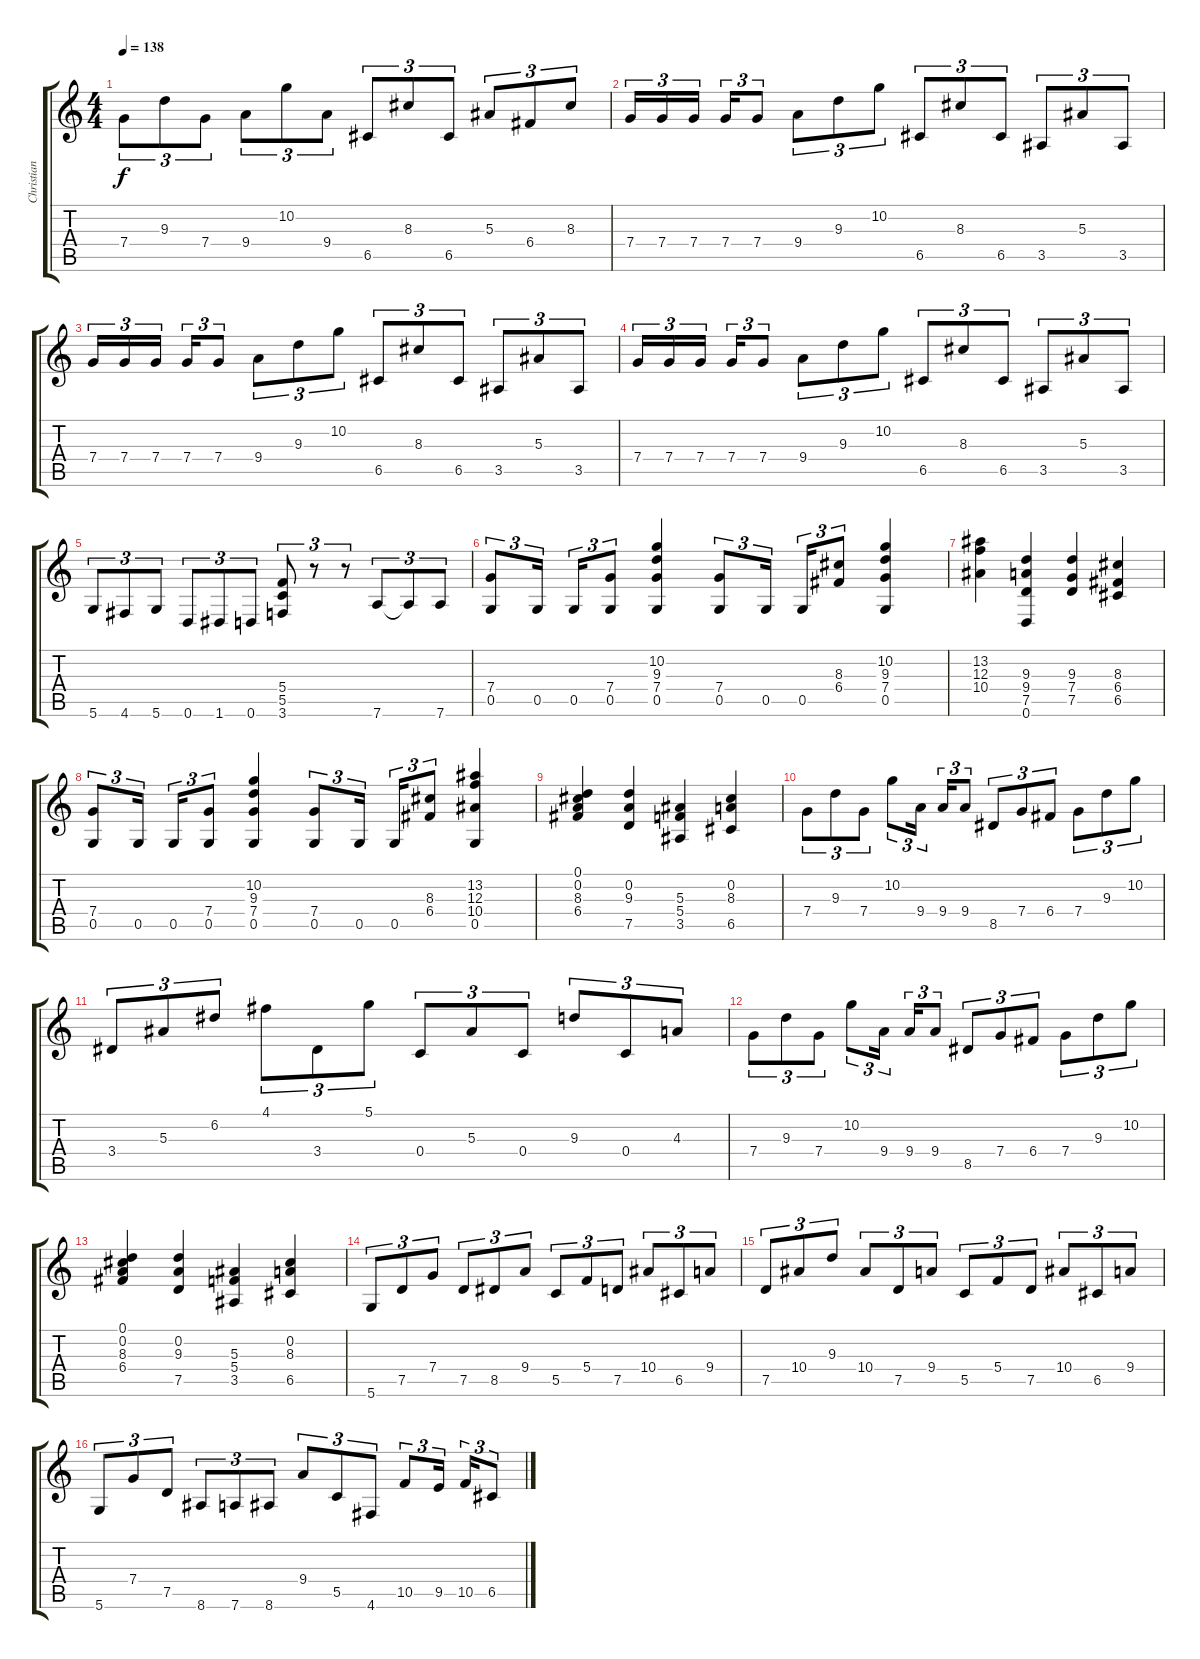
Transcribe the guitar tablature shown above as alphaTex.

\track ("Christian Muenzner" "Christian ") {instrument distortionguitar}
\staff {score tabs}
\tuning (D4 A3 F3 C3 G2 D2) {hide}
\ts (4 4)
\tempo 138
\clef g2
\ks c
7.4.8{tu (3 2) dy f} 9.3.8{tu (3 2)} 7.4.8{tu (3 2)} 9.4.8{tu (3 2)} 10.2.8{tu (3 2)} 9.4.8{tu (3 2)} 6.5.8{tu (3 2)} 8.3.8{tu (3 2)} 6.5.8{tu (3 2)} 5.3.8{tu (3 2)} 6.4.8{tu (3 2)} 8.3.8{tu (3 2)} |
7.4.16{tu (3 2)} 7.4.16{tu (3 2)} 7.4.16{tu (3 2) beam splitsecondary} 7.4.16{tu (3 2)} 7.4.8{tu (3 2)} 9.4.8{tu (3 2)} 9.3.8{tu (3 2)} 10.2.8{tu (3 2)} 6.5.8{tu (3 2)} 8.3.8{tu (3 2)} 6.5.8{tu (3 2)} 3.5.8{tu (3 2)} 5.3.8{tu (3 2)} 3.5.8{tu (3 2)} |
7.4.16{tu (3 2)} 7.4.16{tu (3 2)} 7.4.16{tu (3 2) beam splitsecondary} 7.4.16{tu (3 2)} 7.4.8{tu (3 2)} 9.4.8{tu (3 2)} 9.3.8{tu (3 2)} 10.2.8{tu (3 2)} 6.5.8{tu (3 2)} 8.3.8{tu (3 2)} 6.5.8{tu (3 2)} 3.5.8{tu (3 2)} 5.3.8{tu (3 2)} 3.5.8{tu (3 2)} |
7.4.16{tu (3 2)} 7.4.16{tu (3 2)} 7.4.16{tu (3 2) beam splitsecondary} 7.4.16{tu (3 2)} 7.4.8{tu (3 2)} 9.4.8{tu (3 2)} 9.3.8{tu (3 2)} 10.2.8{tu (3 2)} 6.5.8{tu (3 2)} 8.3.8{tu (3 2)} 6.5.8{tu (3 2)} 3.5.8{tu (3 2)} 5.3.8{tu (3 2)} 3.5.8{tu (3 2)} |
5.6.8{tu (3 2)} 4.6.8{tu (3 2)} 5.6.8{tu (3 2)} 0.6.8{tu (3 2)} 1.6.8{tu (3 2)} 0.6.8{tu (3 2)} (5.4 5.5 3.6).8{tu (3 2)} r.8{tu (3 2)} r.8{tu (3 2)} 7.6.8{tu (3 2)} 7.6{t}.8{tu (3 2)} 7.6.8{tu (3 2)} |
(7.4 0.5).8{tu (3 2)} 0.5.16{tu (3 2) beam splitsecondary} 0.5.16{tu (3 2)} (7.4 0.5).8{tu (3 2)} (10.2 9.3 7.4 0.5).4 (7.4 0.5).8{tu (3 2)} 0.5.16{tu (3 2) beam splitsecondary} 0.5.16{tu (3 2)} (8.3 6.4).8{tu (3 2)} (10.2 9.3 7.4 0.5).4 |
(13.2 12.3 10.4).4 (9.3 9.4 7.5 0.6).4 (9.3 7.4 7.5).4 (8.3 6.4 6.5).4 |
(7.4 0.5).8{tu (3 2)} 0.5.16{tu (3 2) beam splitsecondary} 0.5.16{tu (3 2)} (7.4 0.5).8{tu (3 2)} (10.2 9.3 7.4 0.5).4 (7.4 0.5).8{tu (3 2)} 0.5.16{tu (3 2) beam splitsecondary} 0.5.16{tu (3 2)} (8.3 6.4).8{tu (3 2)} (13.2 12.3 10.4 0.5).4 |
(0.1 0.2 8.3 6.4).4 (0.2 9.3 7.5).4 (5.3 5.4 3.5).4 (0.2 8.3 6.5).4 |
7.4.8{tu (3 2)} 9.3.8{tu (3 2)} 7.4.8{tu (3 2)} 10.2.8{tu (3 2)} 9.4.16{tu (3 2) beam splitsecondary} 9.4.16{tu (3 2)} 9.4.8{tu (3 2)} 8.5.8{tu (3 2)} 7.4.8{tu (3 2)} 6.4.8{tu (3 2)} 7.4.8{tu (3 2)} 9.3.8{tu (3 2)} 10.2.8{tu (3 2)} |
3.4.8{tu (3 2)} 5.3.8{tu (3 2)} 6.2.8{tu (3 2)} 4.1.8{tu (3 2)} 3.4.8{tu (3 2)} 5.1.8{tu (3 2)} 0.4.8{tu (3 2)} 5.3.8{tu (3 2)} 0.4.8{tu (3 2)} 9.3.8{tu (3 2)} 0.4.8{tu (3 2)} 4.3.8{tu (3 2)} |
7.4.8{tu (3 2)} 9.3.8{tu (3 2)} 7.4.8{tu (3 2)} 10.2.8{tu (3 2)} 9.4.16{tu (3 2) beam splitsecondary} 9.4.16{tu (3 2)} 9.4.8{tu (3 2)} 8.5.8{tu (3 2)} 7.4.8{tu (3 2)} 6.4.8{tu (3 2)} 7.4.8{tu (3 2)} 9.3.8{tu (3 2)} 10.2.8{tu (3 2)} |
(0.1 0.2 8.3 6.4).4 (0.2 9.3 7.5).4 (5.3 5.4 3.5).4 (0.2 8.3 6.5).4 |
5.6.8{tu (3 2)} 7.5.8{tu (3 2)} 7.4.8{tu (3 2)} 7.5.8{tu (3 2)} 8.5.8{tu (3 2)} 9.4.8{tu (3 2)} 5.5.8{tu (3 2)} 5.4.8{tu (3 2)} 7.5.8{tu (3 2)} 10.4.8{tu (3 2)} 6.5.8{tu (3 2)} 9.4.8{tu (3 2)} |
7.5.8{tu (3 2)} 10.4.8{tu (3 2)} 9.3.8{tu (3 2)} 10.4.8{tu (3 2)} 7.5.8{tu (3 2)} 9.4.8{tu (3 2)} 5.5.8{tu (3 2)} 5.4.8{tu (3 2)} 7.5.8{tu (3 2)} 10.4.8{tu (3 2)} 6.5.8{tu (3 2)} 9.4.8{tu (3 2)} |
5.6.8{tu (3 2)} 7.4.8{tu (3 2)} 7.5.8{tu (3 2)} 8.6.8{tu (3 2)} 7.6.8{tu (3 2)} 8.6.8{tu (3 2)} 9.4.8{tu (3 2)} 5.5.8{tu (3 2)} 4.6.8{tu (3 2)} 10.5.8{tu (3 2)} 9.5.16{tu (3 2) beam splitsecondary} 10.5.16{tu (3 2)} 6.5.8{tu (3 2)}
